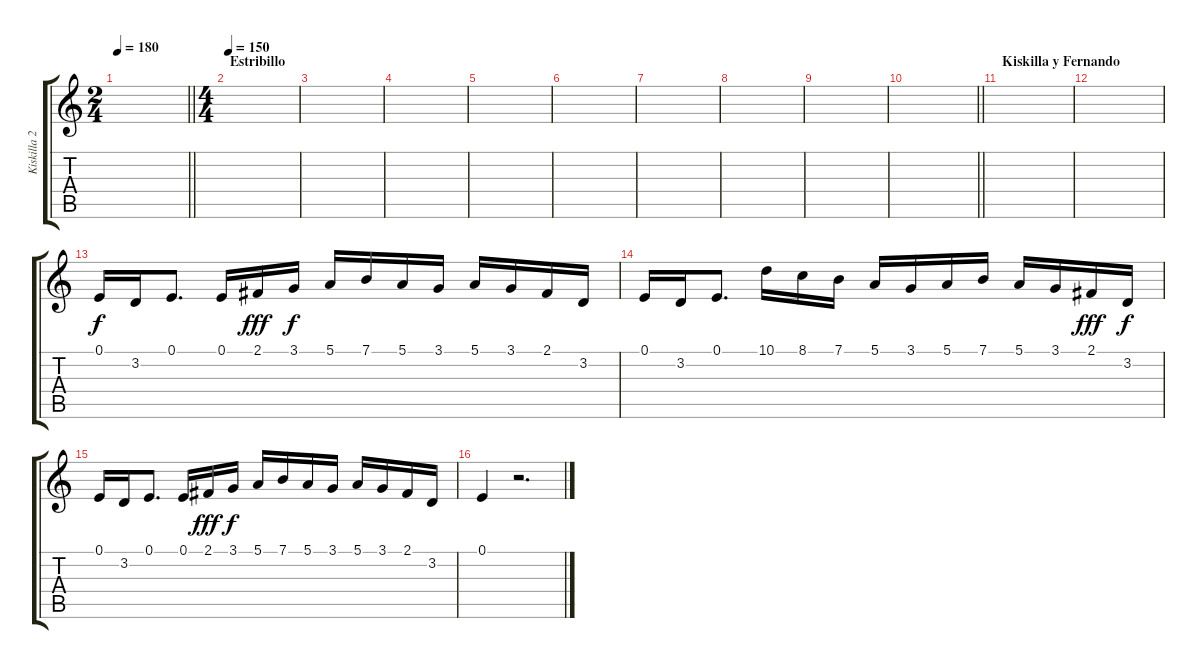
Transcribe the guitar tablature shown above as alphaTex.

\track ("Kiskilla 2" "Kiskilla 2") {instrument stringensemble1}
\staff {score tabs}
\tuning (E4 B3 G3 D3 A2 E2) {hide}
\ts (2 4)
\tempo 180
\clef g2
\barLineRight lightlight
\ks c
|
\ts (4 4)
\section ("" "Estribillo")
\tempo 150
|
|
|
|
|
|
|
|
\barLineRight lightlight
|
\section ("" "Kiskilla y Fernando")
|
|
0.1.16{instrument lead1square} 3.2.16 0.1.8{d} 0.1.16 2.1.16{dy fff} 3.1.16{dy f} 5.1.16 7.1.16 5.1.16 3.1.16 5.1.16 3.1.16 2.1.16 3.2.16 |
0.1.16 3.2.16 0.1.8{d} 10.1.16 8.1.16 7.1.16 5.1.16 3.1.16 5.1.16 7.1.16 5.1.16 3.1.16 2.1.16{dy fff} 3.2.16{dy f} |
0.1.16 3.2.16 0.1.8{d} 0.1.16 2.1.16{dy fff} 3.1.16{dy f} 5.1.16 7.1.16 5.1.16 3.1.16 5.1.16 3.1.16 2.1.16 3.2.16 |
0.1.4 r.2{d}
